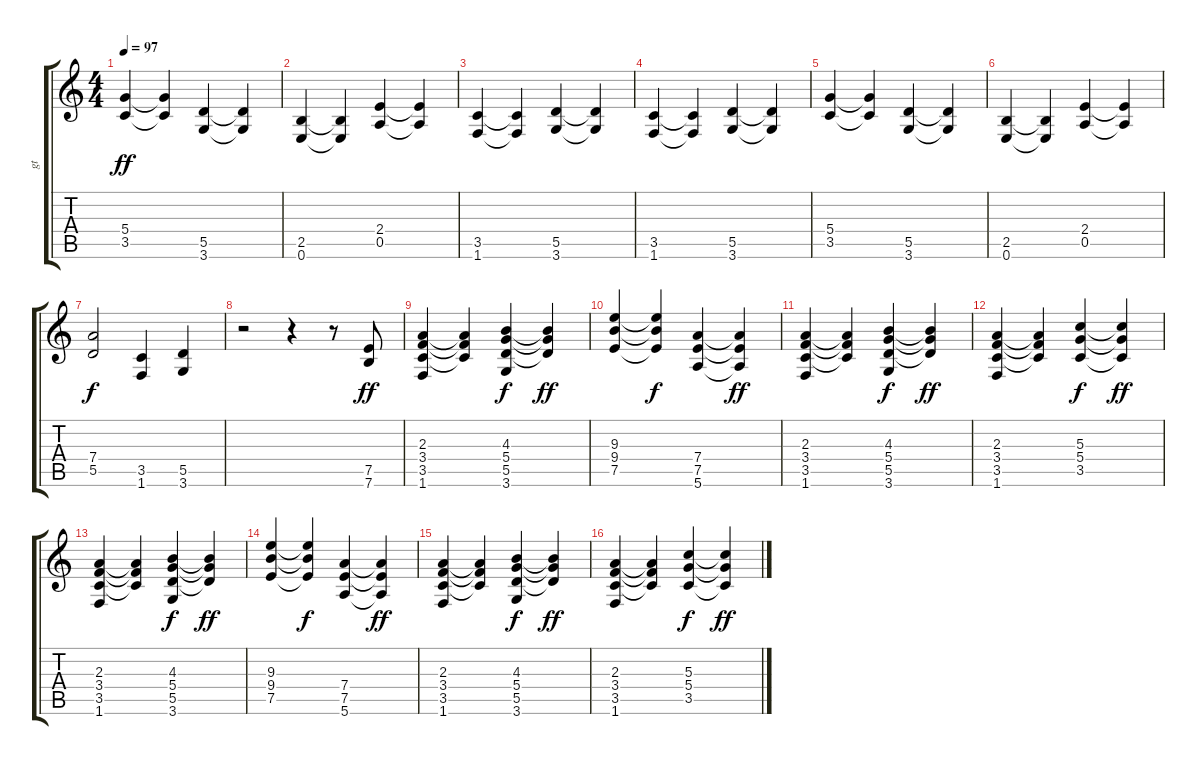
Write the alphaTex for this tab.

\track ("gt" "gt") {instrument overdrivenguitar}
\staff {score tabs}
\tuning (E4 B3 G3 D3 A2 E2) {hide}
\ts (4 4)
\tempo 97
\clef g2
\ks c
(5.4 3.5).4{dy ff} (5.4{t} 3.5{t}).4 (5.5 3.6).4 (5.5{t} 3.6{t}).4 |
(2.5 0.6).4 (2.5{t} 0.6{t}).4 (2.4 0.5).4 (2.4{t} 0.5{t}).4 |
(3.5 1.6).4 (3.5{t} 1.6{t}).4 (5.5 3.6).4 (5.5{t} 3.6{t}).4 |
(3.5 1.6).4 (3.5{t} 1.6{t}).4 (5.5 3.6).4 (5.5{t} 3.6{t}).4 |
(5.4 3.5).4 (5.4{t} 3.5{t}).4 (5.5 3.6).4 (5.5{t} 3.6{t}).4 |
(2.5 0.6).4 (2.5{t} 0.6{t}).4 (2.4 0.5).4 (2.4{t} 0.5{t}).4 |
(7.4 5.5).2{dy f} (3.5 1.6).4 (5.5 3.6).4 |
r.2 r.4 r.8 (7.5 7.6).8{dy ff} |
(2.3 3.4 3.5 1.6).4 (2.3{t} 3.4{t} 3.5{t}).4 (4.3 5.4 5.5 3.6).4{dy f} (4.3{t} 5.4{t} 5.5{t}).4{dy ff} |
(9.3 9.4 7.5).4 (9.3{t} 9.4{t} 7.5{t}).4{dy f} (7.4 7.5 5.6).4 (7.4{t} 7.5{t} 5.6{t}).4{dy ff} |
(2.3 3.4 3.5 1.6).4 (2.3{t} 3.4{t} 3.5{t}).4 (4.3 5.4 5.5 3.6).4{dy f} (4.3{t} 5.4{t} 5.5{t}).4{dy ff} |
(2.3 3.4 3.5 1.6).4 (2.3{t} 3.4{t} 3.5{t}).4 (5.3 5.4 3.5).4{dy f} (5.3{t} 5.4{t} 3.5{t}).4{dy ff} |
(2.3 3.4 3.5 1.6).4 (2.3{t} 3.4{t} 3.5{t}).4 (4.3 5.4 5.5 3.6).4{dy f} (4.3{t} 5.4{t} 5.5{t}).4{dy ff} |
(9.3 9.4 7.5).4 (9.3{t} 9.4{t} 7.5{t}).4{dy f} (7.4 7.5 5.6).4 (7.4{t} 7.5{t} 5.6{t}).4{dy ff} |
(2.3 3.4 3.5 1.6).4 (2.3{t} 3.4{t} 3.5{t}).4 (4.3 5.4 5.5 3.6).4{dy f} (4.3{t} 5.4{t} 5.5{t}).4{dy ff} |
(2.3 3.4 3.5 1.6).4 (2.3{t} 3.4{t} 3.5{t}).4 (5.3 5.4 3.5).4{dy f} (5.3{t} 5.4{t} 3.5{t}).4{dy ff}
